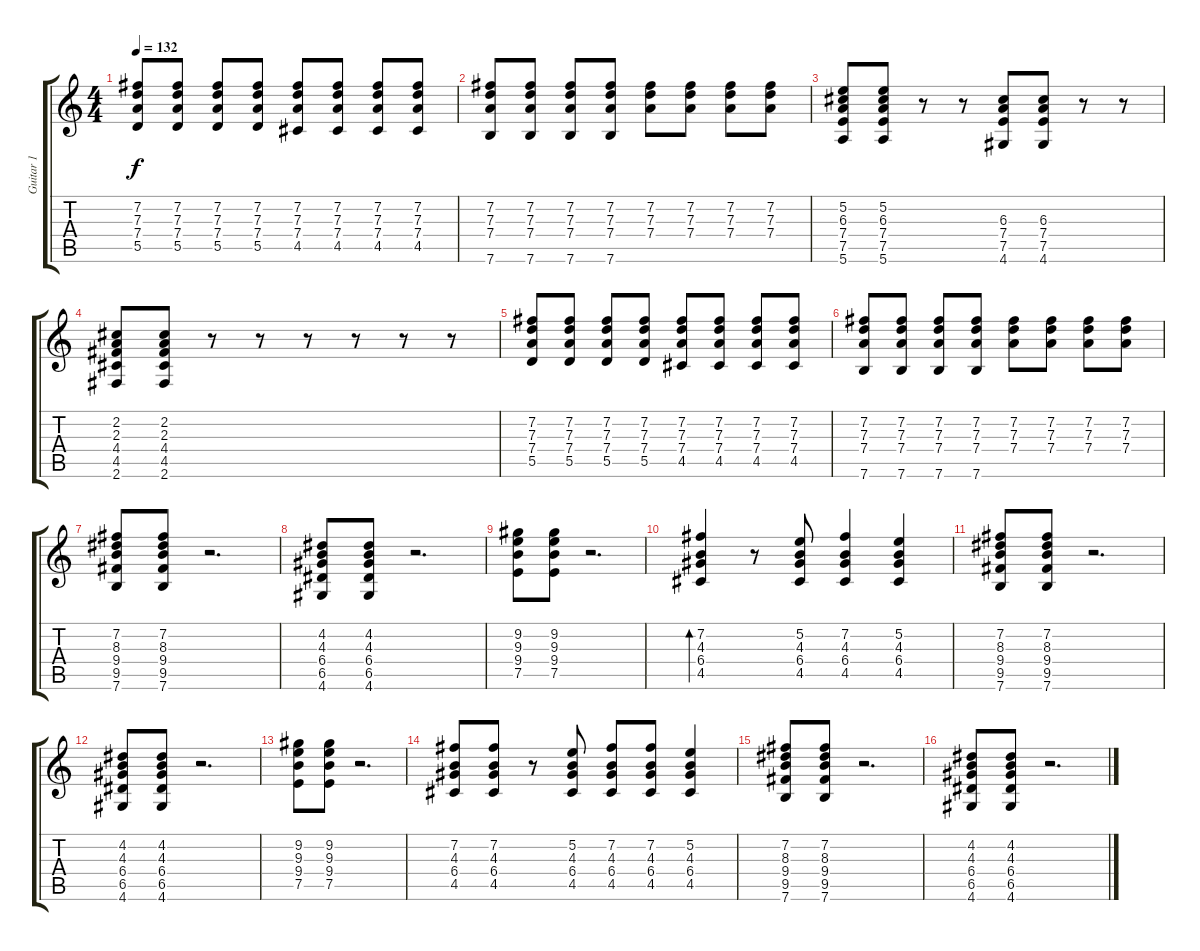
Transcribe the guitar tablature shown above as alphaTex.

\track ("Guitar 1" "Guitar 1") {instrument overdrivenguitar}
\staff {score tabs}
\tuning (E4 B3 G3 D3 A2 E2) {hide}
\ts (4 4)
\tempo 132
\clef g2
\ks c
(7.2 7.3 7.4 5.5).8{dy f} (7.2 7.3 7.4 5.5).8 (7.2 7.3 7.4 5.5).8 (7.2 7.3 7.4 5.5).8 (7.2 7.3 7.4 4.5).8 (7.2 7.3 7.4 4.5).8 (7.2 7.3 7.4 4.5).8 (7.2 7.3 7.4 4.5).8 |
(7.2 7.3 7.4 7.6).8 (7.2 7.3 7.4 7.6).8 (7.2 7.3 7.4 7.6).8 (7.2 7.3 7.4 7.6).8 (7.2 7.3 7.4).8 (7.2 7.3 7.4).8 (7.2 7.3 7.4).8 (7.2 7.3 7.4).8 |
(5.2 6.3 7.4 7.5 5.6).8 (5.2 6.3 7.4 7.5 5.6).8 r.8 r.8 (6.3 7.4 7.5 4.6).8 (6.3 7.4 7.5 4.6).8 r.8 r.8 |
(2.2 2.3 4.4 4.5 2.6).8 (2.2 2.3 4.4 4.5 2.6).8 r.8 r.8 r.8 r.8 r.8 r.8 |
(7.2 7.3 7.4 5.5).8 (7.2 7.3 7.4 5.5).8 (7.2 7.3 7.4 5.5).8 (7.2 7.3 7.4 5.5).8 (7.2 7.3 7.4 4.5).8 (7.2 7.3 7.4 4.5).8 (7.2 7.3 7.4 4.5).8 (7.2 7.3 7.4 4.5).8 |
(7.2 7.3 7.4 7.6).8 (7.2 7.3 7.4 7.6).8 (7.2 7.3 7.4 7.6).8 (7.2 7.3 7.4 7.6).8 (7.2 7.3 7.4).8 (7.2 7.3 7.4).8 (7.2 7.3 7.4).8 (7.2 7.3 7.4).8 |
(7.2 8.3 9.4 9.5 7.6).8 (7.2 8.3 9.4 9.5 7.6).8 r.2{d} |
(4.2 4.3 6.4 6.5 4.6).8 (4.2 4.3 6.4 6.5 4.6).8 r.2{d} |
(9.2 9.3 9.4 7.5).8 (9.2 9.3 9.4 7.5).8 r.2{d} |
(7.2 4.3 6.4 4.5).4{bd 60} r.8 (5.2 4.3 6.4 4.5).8 (7.2 4.3 6.4 4.5).4 (5.2 4.3 6.4 4.5).4 |
(7.2 8.3 9.4 9.5 7.6).8 (7.2 8.3 9.4 9.5 7.6).8 r.2{d} |
(4.2 4.3 6.4 6.5 4.6).8 (4.2 4.3 6.4 6.5 4.6).8 r.2{d} |
(9.2 9.3 9.4 7.5).8 (9.2 9.3 9.4 7.5).8 r.2{d} |
(7.2 4.3 6.4 4.5).8 (7.2 4.3 6.4 4.5).8 r.8 (5.2 4.3 6.4 4.5).8 (7.2 4.3 6.4 4.5).8 (7.2 4.3 6.4 4.5).8 (5.2 4.3 6.4 4.5).4 |
(7.2 8.3 9.4 9.5 7.6).8 (7.2 8.3 9.4 9.5 7.6).8 r.2{d} |
(4.2 4.3 6.4 6.5 4.6).8 (4.2 4.3 6.4 6.5 4.6).8 r.2{d}
